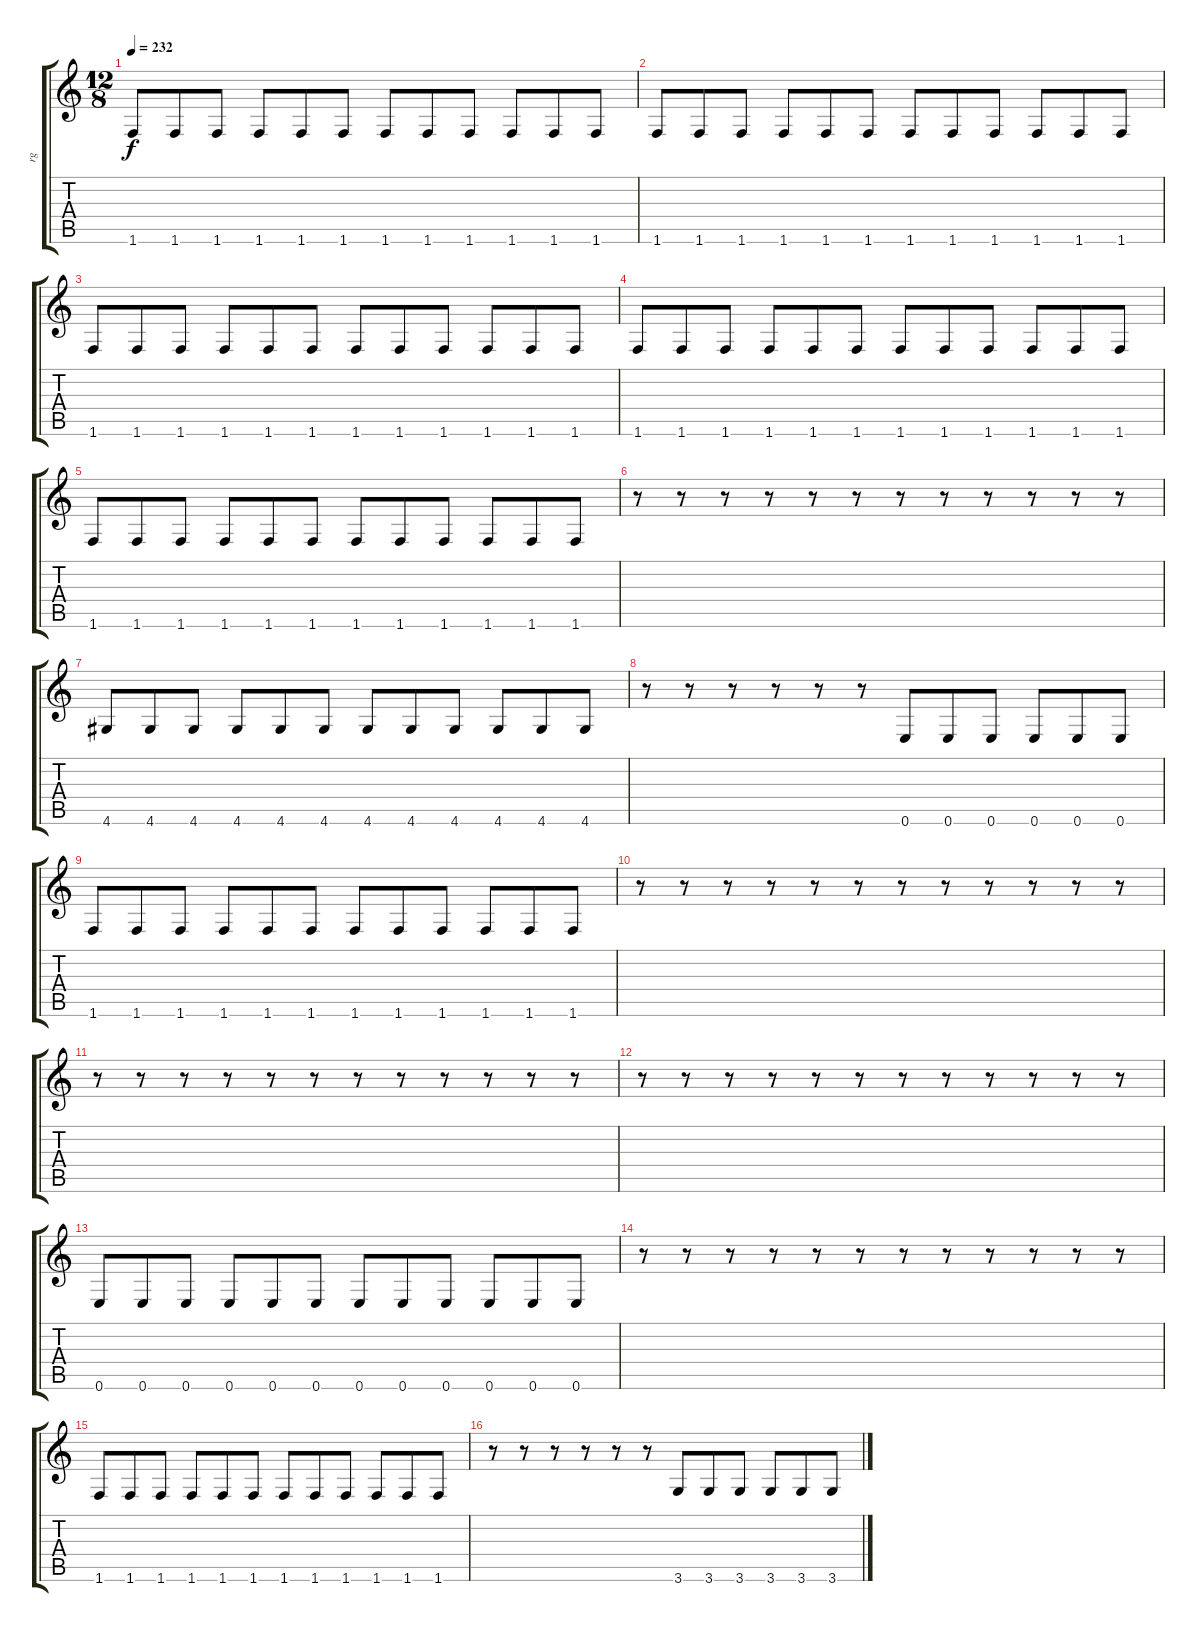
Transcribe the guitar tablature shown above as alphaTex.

\track ("rg" "rg") {instrument distortionguitar}
\staff {score tabs}
\tuning (E4 B3 G3 D3 A2 E2) {hide}
\ts (12 8)
\tempo 232
\clef g2
\ks c
1.6.8{dy f} 1.6.8 1.6.8 1.6.8 1.6.8 1.6.8 1.6.8 1.6.8 1.6.8 1.6.8 1.6.8 1.6.8 |
1.6.8 1.6.8 1.6.8 1.6.8 1.6.8 1.6.8 1.6.8 1.6.8 1.6.8 1.6.8 1.6.8 1.6.8 |
1.6.8 1.6.8 1.6.8 1.6.8 1.6.8 1.6.8 1.6.8 1.6.8 1.6.8 1.6.8 1.6.8 1.6.8 |
1.6.8 1.6.8 1.6.8 1.6.8 1.6.8 1.6.8 1.6.8 1.6.8 1.6.8 1.6.8 1.6.8 1.6.8 |
1.6.8 1.6.8 1.6.8 1.6.8 1.6.8 1.6.8 1.6.8 1.6.8 1.6.8 1.6.8 1.6.8 1.6.8 |
r.8 r.8 r.8 r.8 r.8 r.8 r.8 r.8 r.8 r.8 r.8 r.8 |
4.6.8 4.6.8 4.6.8 4.6.8 4.6.8 4.6.8 4.6.8 4.6.8 4.6.8 4.6.8 4.6.8 4.6.8 |
r.8 r.8 r.8 r.8 r.8 r.8 0.6.8 0.6.8 0.6.8 0.6.8 0.6.8 0.6.8 |
1.6.8 1.6.8 1.6.8 1.6.8 1.6.8 1.6.8 1.6.8 1.6.8 1.6.8 1.6.8 1.6.8 1.6.8 |
r.8 r.8 r.8 r.8 r.8 r.8 r.8 r.8 r.8 r.8 r.8 r.8 |
r.8 r.8 r.8 r.8 r.8 r.8 r.8 r.8 r.8 r.8 r.8 r.8 |
r.8 r.8 r.8 r.8 r.8 r.8 r.8 r.8 r.8 r.8 r.8 r.8 |
0.6.8 0.6.8 0.6.8 0.6.8 0.6.8 0.6.8 0.6.8 0.6.8 0.6.8 0.6.8 0.6.8 0.6.8 |
r.8 r.8 r.8 r.8 r.8 r.8 r.8 r.8 r.8 r.8 r.8 r.8 |
1.6.8 1.6.8 1.6.8 1.6.8 1.6.8 1.6.8 1.6.8 1.6.8 1.6.8 1.6.8 1.6.8 1.6.8 |
r.8 r.8 r.8 r.8 r.8 r.8 3.6.8 3.6.8 3.6.8 3.6.8 3.6.8 3.6.8
